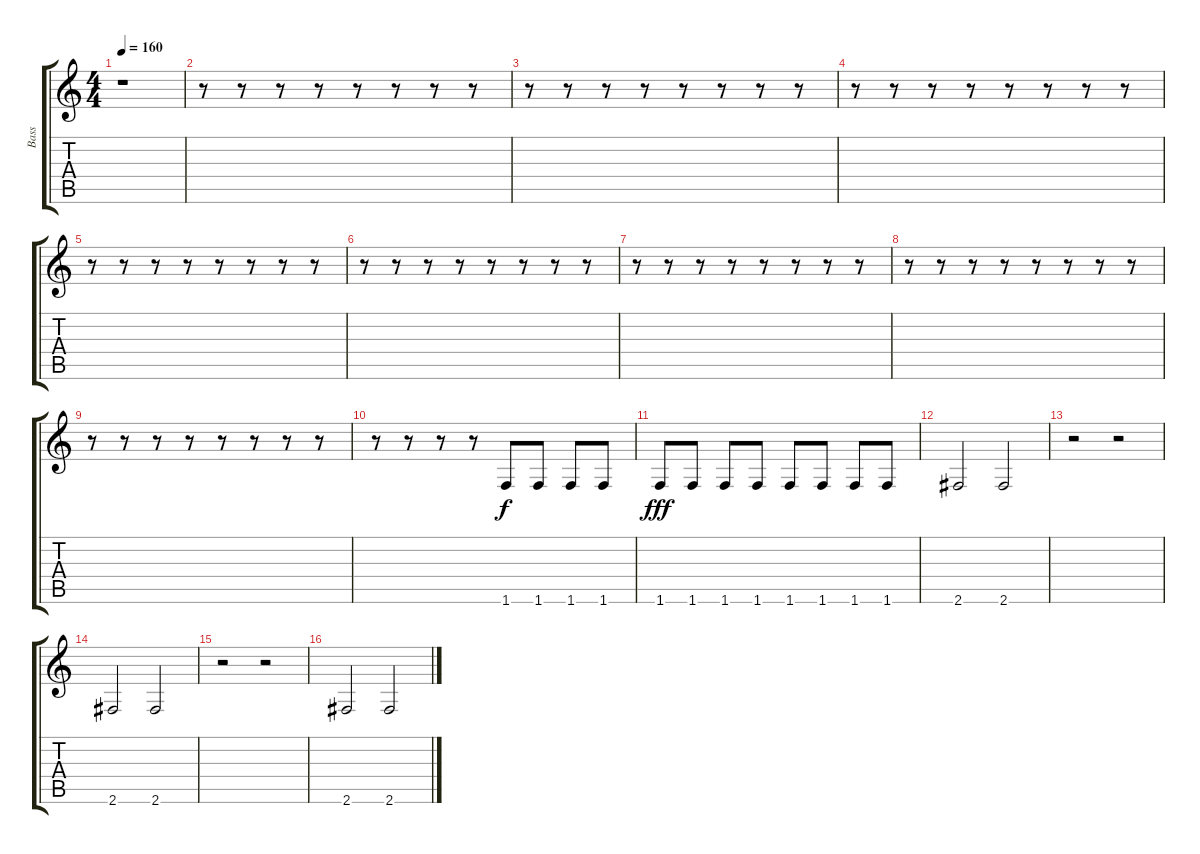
\track ("Bass" "Bass") {instrument electricbassfinger}
\staff {score tabs}
\tuning (E4 B3 G3 D3 A2 E2) {hide}
\ts (4 4)
\tempo 160
\clef g2
\ks c
r.1{dy f} |
r.8 r.8 r.8 r.8 r.8 r.8 r.8 r.8 |
r.8 r.8 r.8 r.8 r.8 r.8 r.8 r.8 |
r.8 r.8 r.8 r.8 r.8 r.8 r.8 r.8 |
r.8 r.8 r.8 r.8 r.8 r.8 r.8 r.8 |
r.8 r.8 r.8 r.8 r.8 r.8 r.8 r.8 |
r.8 r.8 r.8 r.8 r.8 r.8 r.8 r.8 |
r.8 r.8 r.8 r.8 r.8 r.8 r.8 r.8 |
r.8 r.8 r.8 r.8 r.8 r.8 r.8 r.8 |
r.8 r.8 r.8 r.8 1.6.8 1.6.8 1.6.8 1.6.8 |
1.6.8{dy fff} 1.6.8 1.6.8 1.6.8 1.6.8 1.6.8 1.6.8 1.6.8 |
2.6.2 2.6.2 |
r.2 r.2 |
2.6.2 2.6.2 |
r.2 r.2 |
2.6.2 2.6.2
